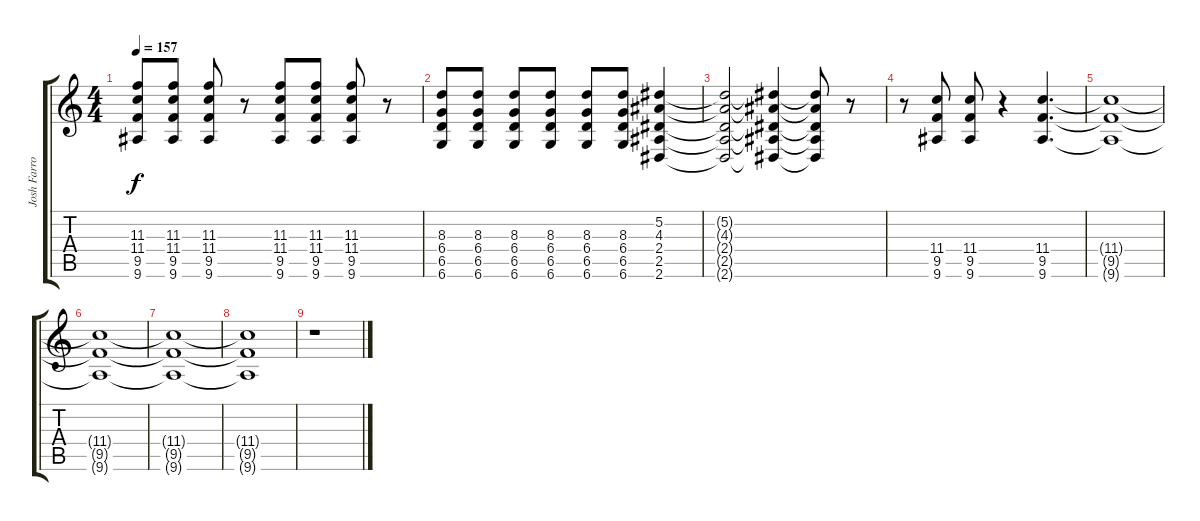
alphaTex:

\track ("Josh Farro | Lead Guitar" "Josh Farro") {instrument overdrivenguitar}
\staff {score tabs}
\tuning (Eb4 Bb3 Gb3 Db3 Ab2 Db2) {hide}
\ts (4 4)
\tempo 157
\clef g2
\ks c
(11.3 11.4 9.5 9.6).8{dy f} (11.3 11.4 9.5 9.6).8 (11.3 11.4 9.5 9.6).8 r.8 (11.3 11.4 9.5 9.6).8 (11.3 11.4 9.5 9.6).8 (11.3 11.4 9.5 9.6).8 r.8 |
(8.3 6.4 6.5 6.6).8 (8.3 6.4 6.5 6.6).8 (8.3 6.4 6.5 6.6).8 (8.3 6.4 6.5 6.6).8 (8.3 6.4 6.5 6.6).8 (8.3 6.4 6.5 6.6).8 (5.2 4.3 2.4 2.5 2.6).4 |
(5.2{t} 4.3{t} 2.4{t} 2.5{t} 2.6{t}).2 (5.2{t} 4.3{t} 2.4{t} 2.5{t} 2.6{t}).4 (5.2{t} 4.3{t} 2.4{t} 2.5{t} 2.6{t}).8 r.8 |
r.8 (11.4 9.5 9.6).8 (11.4 9.5 9.6).8 r.4 (11.4 9.5 9.6).4{d volume 0} |
(11.4{t} 9.5{t} 9.6{t}).1 |
(11.4{t} 9.5{t} 9.6{t}).1 |
(11.4{t} 9.5{t} 9.6{t}).1 |
(11.4{t} 9.5{t} 9.6{t}).1 |
r.1
